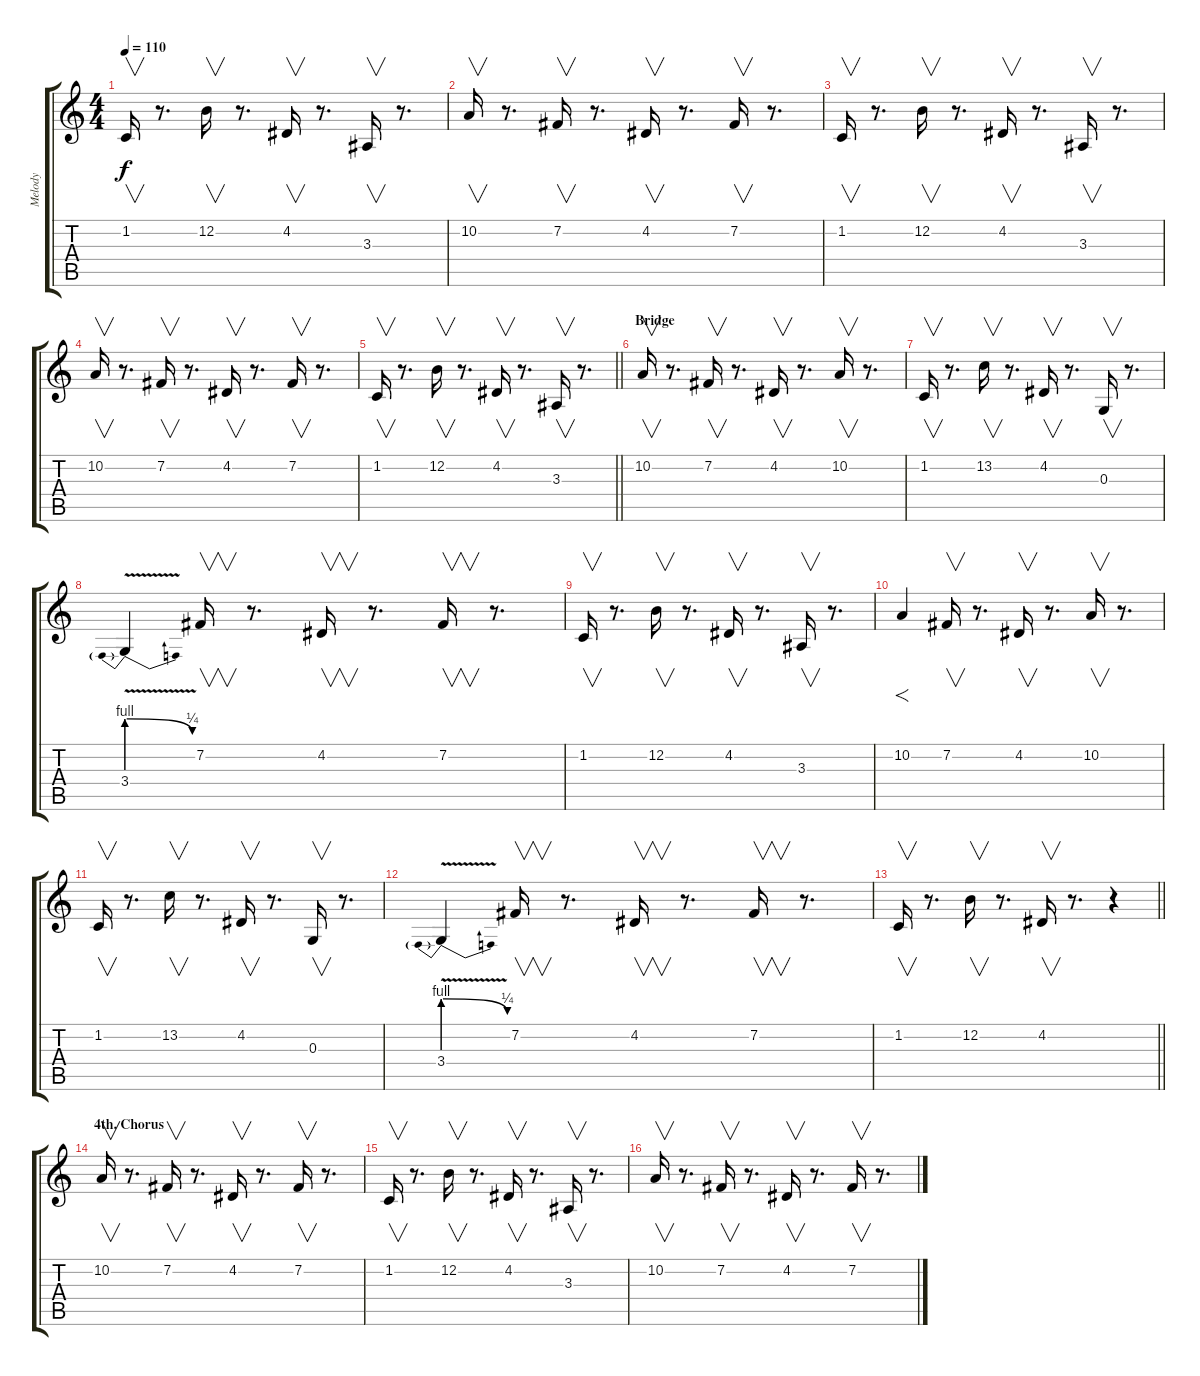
\track ("Melody" "Melody") {instrument fx5brightness}
\staff {score tabs}
\tuning (E4 B3 G3 D3 A2 E2) {hide}
\ts (4 4)
\tempo 110
\clef g2
\ks c
1.2.16{v dy f} r.8{d} 12.2.16{v} r.8{d} 4.2.16{v} r.8{d} 3.3.16{v} r.8{d} |
10.2.16{v} r.8{d} 7.2.16{v} r.8{d} 4.2.16{v} r.8{d} 7.2.16{v} r.8{d} |
1.2.16{v} r.8{d} 12.2.16{v} r.8{d} 4.2.16{v} r.8{d} 3.3.16{v} r.8{d} |
10.2.16{v} r.8{d} 7.2.16{v} r.8{d} 4.2.16{v} r.8{d} 7.2.16{v} r.8{d} |
\barLineRight lightlight
1.2.16{v} r.8{d} 12.2.16{v} r.8{d} 4.2.16{v} r.8{d} 3.3.16{v} r.8{d} |
\section ("" "Bridge")
10.2.16{v} r.8{d} 7.2.16{v} r.8{d} 4.2.16{v} r.8{d} 10.2.16{v} r.8{d} |
1.2.16{v} r.8{d} 13.2.16{v} r.8{d} 4.2.16{v} r.8{d} 0.3.16{v} r.8{d} |
3.4{be (prebendrelease 0 4 60 1) v}.4 7.2.16{v} r.8{d} 4.2.16{v} r.8{d} 7.2.16{v} r.8{d} |
1.2.16{v} r.8{d} 12.2.16{v} r.8{d} 4.2.16{v} r.8{d} 3.3.16{v} r.8{d} |
10.2.4{f} 7.2.16{v} r.8{d} 4.2.16{v} r.8{d} 10.2.16{v} r.8{d} |
1.2.16{v} r.8{d} 13.2.16{v} r.8{d} 4.2.16{v} r.8{d} 0.3.16{v} r.8{d} |
3.4{be (prebendrelease 0 4 60 1) v}.4 7.2.16{v} r.8{d} 4.2.16{v} r.8{d} 7.2.16{v} r.8{d} |
\barLineRight lightlight
1.2.16{v} r.8{d} 12.2.16{v} r.8{d} 4.2.16{v} r.8{d} r.4 |
\section ("" "4th. Chorus")
10.2.16{v} r.8{d} 7.2.16{v} r.8{d} 4.2.16{v} r.8{d} 7.2.16{v} r.8{d} |
1.2.16{v} r.8{d} 12.2.16{v} r.8{d} 4.2.16{v} r.8{d} 3.3.16{v} r.8{d} |
10.2.16{v} r.8{d} 7.2.16{v} r.8{d} 4.2.16{v} r.8{d} 7.2.16{v} r.8{d}
